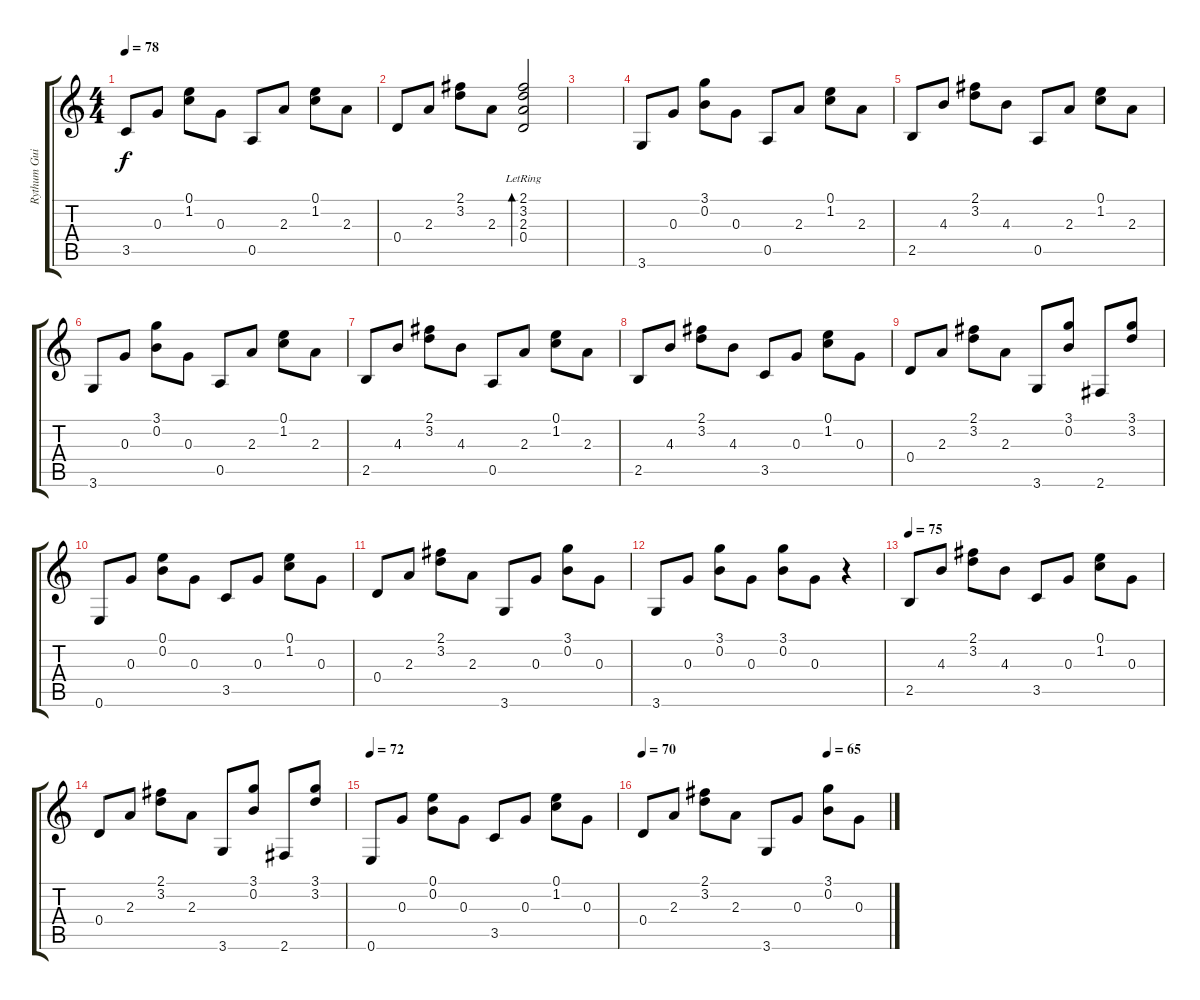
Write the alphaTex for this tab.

\track ("Rythum Guitar" "Rythum Gui") {instrument acousticguitarnylon}
\staff {score tabs}
\tuning (E4 B3 G3 D3 A2 E2) {hide}
\ts (4 4)
\tempo 78
\clef g2
\ks c
3.5.8{dy f} 0.3.8 (0.1 1.2).8 0.3.8 0.5.8 2.3.8 (0.1 1.2).8 2.3.8 |
0.4.8 2.3.8 (2.1 3.2).8 2.3.8 (2.1{lr} 3.2{lr} 2.3{lr} 0.4{lr}).2{bd 60} |
|
3.6.8 0.3.8 (3.1 0.2).8 0.3.8 0.5.8 2.3.8 (0.1 1.2).8 2.3.8 |
2.5.8 4.3.8 (2.1 3.2).8 4.3.8 0.5.8 2.3.8 (0.1 1.2).8 2.3.8 |
3.6.8 0.3.8 (3.1 0.2).8 0.3.8 0.5.8 2.3.8 (0.1 1.2).8 2.3.8 |
2.5.8 4.3.8 (2.1 3.2).8 4.3.8 0.5.8 2.3.8 (0.1 1.2).8 2.3.8 |
2.5.8 4.3.8 (2.1 3.2).8 4.3.8 3.5.8 0.3.8 (0.1 1.2).8 0.3.8 |
0.4.8 2.3.8 (2.1 3.2).8 2.3.8 3.6.8 (3.1 0.2).8 2.6.8 (3.1 3.2).8 |
0.6.8 0.3.8 (0.1 0.2).8 0.3.8 3.5.8 0.3.8 (0.1 1.2).8 0.3.8 |
0.4.8 2.3.8 (2.1 3.2).8 2.3.8 3.6.8 0.3.8 (3.1 0.2).8 0.3.8 |
3.6.8 0.3.8 (3.1 0.2).8 0.3.8 (3.1 0.2).8 0.3.8 r.4 |
\tempo 75
2.5.8 4.3.8 (2.1 3.2).8 4.3.8 3.5.8 0.3.8 (0.1 1.2).8 0.3.8 |
0.4.8 2.3.8 (2.1 3.2).8 2.3.8 3.6.8 (3.1 0.2).8 2.6.8 (3.1 3.2).8 |
\tempo 72
0.6.8 0.3.8 (0.1 0.2).8 0.3.8 3.5.8 0.3.8 (0.1 1.2).8 0.3.8 |
\tempo 70
\tempo (65 0.75)
0.4.8 2.3.8 (2.1 3.2).8 2.3.8 3.6.8 0.3.8 (3.1 0.2).8 0.3.8
